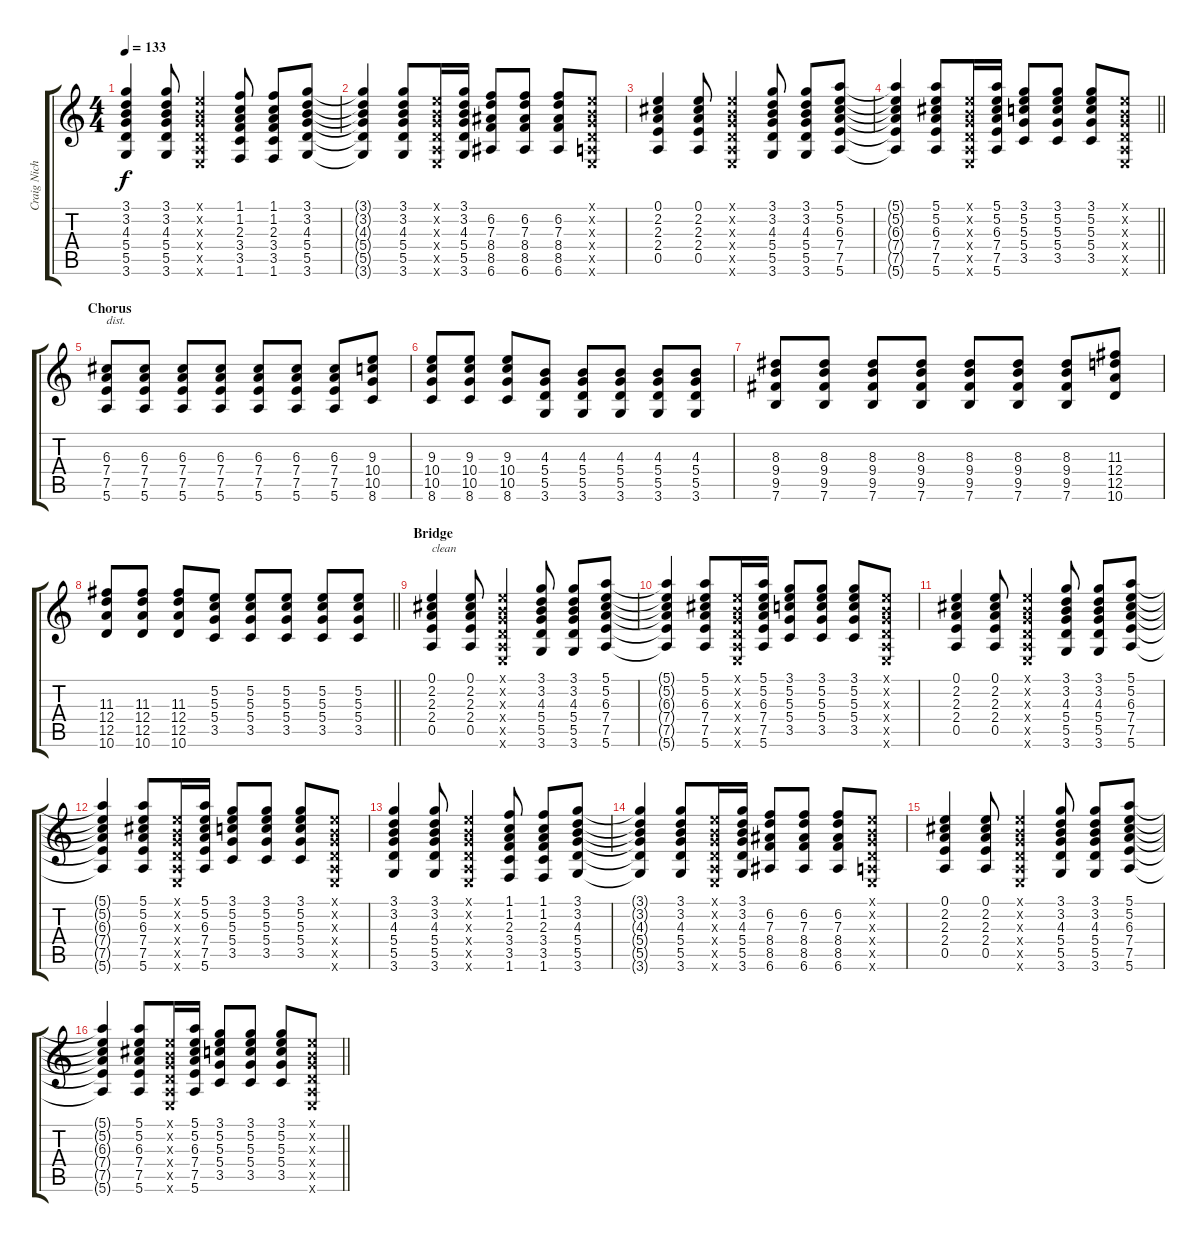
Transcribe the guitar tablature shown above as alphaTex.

\track ("Craig Nicholls (Guitar Track)" "Craig Nich") {instrument distortionguitar}
\staff {score tabs}
\tuning (E4 B3 G3 D3 A2 E2) {hide}
\ts (4 4)
\tempo 133
\clef g2
\ks c
(3.1 3.2 4.3 5.4 5.5 3.6).4{dy f} (3.1 3.2 4.3 5.4 5.5 3.6).8 (0.1{x} 0.2{x} 0.3{x} 0.4{x} 0.5{x} 0.6{x}).4 (1.1 1.2 2.3 3.4 3.5 1.6).8 (1.1 1.2 2.3 3.4 3.5 1.6).8 (3.1 3.2 4.3 5.4 5.5 3.6).8 |
(3.1{t} 3.2{t} 4.3{t} 5.4{t} 5.5{t} 3.6{t}).4 (3.1 3.2 4.3 5.4 5.5 3.6).8 (0.1{x} 0.2{x} 0.3{x} 0.4{x} 0.5{x} 0.6{x}).16 (3.1 3.2 4.3 5.4 5.5 3.6).16 (6.2 7.3 8.4 8.5 6.6).8 (6.2 7.3 8.4 8.5 6.6).8 (6.2 7.3 8.4 8.5 6.6).8 (0.1{x} 0.2{x} 0.3{x} 0.4{x} 0.5{x} 0.6{x}).8 |
(0.1 2.2 2.3 2.4 0.5).4 (0.1 2.2 2.3 2.4 0.5).8 (0.1{x} 0.2{x} 0.3{x} 0.4{x} 0.5{x} 0.6{x}).4 (3.1 3.2 4.3 5.4 5.5 3.6).8 (3.1 3.2 4.3 5.4 5.5 3.6).8 (5.1 5.2 6.3 7.4 7.5 5.6).8 |
\barLineRight lightlight
(5.1{t} 5.2{t} 6.3{t} 7.4{t} 7.5{t} 5.6{t}).4 (5.1 5.2 6.3 7.4 7.5 5.6).8 (0.1{x} 0.2{x} 0.3{x} 0.4{x} 0.5{x} 0.6{x}).16 (5.1 5.2 6.3 7.4 7.5 5.6).16 (3.1 5.2 5.3 5.4 3.5).8 (3.1 5.2 5.3 5.4 3.5).8 (3.1 5.2 5.3 5.4 3.5).8 (0.1{x} 0.2{x} 0.3{x} 0.4{x} 0.5{x} 0.6{x}).8 |
\section ("" "Chorus")
(6.3 7.4 7.5 5.6).8{txt "dist." instrument distortionguitar} (6.3 7.4 7.5 5.6).8 (6.3 7.4 7.5 5.6).8 (6.3 7.4 7.5 5.6).8 (6.3 7.4 7.5 5.6).8 (6.3 7.4 7.5 5.6).8 (6.3 7.4 7.5 5.6).8 (9.3 10.4 10.5 8.6).8 |
(9.3 10.4 10.5 8.6).8 (9.3 10.4 10.5 8.6).8 (9.3 10.4 10.5 8.6).8 (4.3 5.4 5.5 3.6).8 (4.3 5.4 5.5 3.6).8 (4.3 5.4 5.5 3.6).8 (4.3 5.4 5.5 3.6).8 (4.3 5.4 5.5 3.6).8 |
(8.3 9.4 9.5 7.6).8 (8.3 9.4 9.5 7.6).8 (8.3 9.4 9.5 7.6).8 (8.3 9.4 9.5 7.6).8 (8.3 9.4 9.5 7.6).8 (8.3 9.4 9.5 7.6).8 (8.3 9.4 9.5 7.6).8 (11.3 12.4 12.5 10.6).8 |
\barLineRight lightlight
(11.3 12.4 12.5 10.6).8 (11.3 12.4 12.5 10.6).8 (11.3 12.4 12.5 10.6).8 (5.2 5.3 5.4 3.5).8 (5.2 5.3 5.4 3.5).8 (5.2 5.3 5.4 3.5).8 (5.2 5.3 5.4 3.5).8 (5.2 5.3 5.4 3.5).8 |
\section ("" "Bridge")
(0.1 2.2 2.3 2.4 0.5).4{txt "clean" instrument electricguitarclean} (0.1 2.2 2.3 2.4 0.5).8 (0.1{x} 0.2{x} 0.3{x} 0.4{x} 0.5{x} 0.6{x}).4 (3.1 3.2 4.3 5.4 5.5 3.6).8 (3.1 3.2 4.3 5.4 5.5 3.6).8 (5.1 5.2 6.3 7.4 7.5 5.6).8 |
(5.1{t} 5.2{t} 6.3{t} 7.4{t} 7.5{t} 5.6{t}).4 (5.1 5.2 6.3 7.4 7.5 5.6).8 (0.1{x} 0.2{x} 0.3{x} 0.4{x} 0.5{x} 0.6{x}).16 (5.1 5.2 6.3 7.4 7.5 5.6).16 (3.1 5.2 5.3 5.4 3.5).8 (3.1 5.2 5.3 5.4 3.5).8 (3.1 5.2 5.3 5.4 3.5).8 (0.1{x} 0.2{x} 0.3{x} 0.4{x} 0.5{x} 0.6{x}).8 |
(0.1 2.2 2.3 2.4 0.5).4 (0.1 2.2 2.3 2.4 0.5).8 (0.1{x} 0.2{x} 0.3{x} 0.4{x} 0.5{x} 0.6{x}).4 (3.1 3.2 4.3 5.4 5.5 3.6).8 (3.1 3.2 4.3 5.4 5.5 3.6).8 (5.1 5.2 6.3 7.4 7.5 5.6).8 |
(5.1{t} 5.2{t} 6.3{t} 7.4{t} 7.5{t} 5.6{t}).4 (5.1 5.2 6.3 7.4 7.5 5.6).8 (0.1{x} 0.2{x} 0.3{x} 0.4{x} 0.5{x} 0.6{x}).16 (5.1 5.2 6.3 7.4 7.5 5.6).16 (3.1 5.2 5.3 5.4 3.5).8 (3.1 5.2 5.3 5.4 3.5).8 (3.1 5.2 5.3 5.4 3.5).8 (0.1{x} 0.2{x} 0.3{x} 0.4{x} 0.5{x} 0.6{x}).8 |
(3.1 3.2 4.3 5.4 5.5 3.6).4 (3.1 3.2 4.3 5.4 5.5 3.6).8 (0.1{x} 0.2{x} 0.3{x} 0.4{x} 0.5{x} 0.6{x}).4 (1.1 1.2 2.3 3.4 3.5 1.6).8 (1.1 1.2 2.3 3.4 3.5 1.6).8 (3.1 3.2 4.3 5.4 5.5 3.6).8 |
(3.1{t} 3.2{t} 4.3{t} 5.4{t} 5.5{t} 3.6{t}).4 (3.1 3.2 4.3 5.4 5.5 3.6).8 (0.1{x} 0.2{x} 0.3{x} 0.4{x} 0.5{x} 0.6{x}).16 (3.1 3.2 4.3 5.4 5.5 3.6).16 (6.2 7.3 8.4 8.5 6.6).8 (6.2 7.3 8.4 8.5 6.6).8 (6.2 7.3 8.4 8.5 6.6).8 (0.1{x} 0.2{x} 0.3{x} 0.4{x} 0.5{x} 0.6{x}).8 |
(0.1 2.2 2.3 2.4 0.5).4 (0.1 2.2 2.3 2.4 0.5).8 (0.1{x} 0.2{x} 0.3{x} 0.4{x} 0.5{x} 0.6{x}).4 (3.1 3.2 4.3 5.4 5.5 3.6).8 (3.1 3.2 4.3 5.4 5.5 3.6).8 (5.1 5.2 6.3 7.4 7.5 5.6).8 |
\barLineRight lightlight
(5.1{t} 5.2{t} 6.3{t} 7.4{t} 7.5{t} 5.6{t}).4 (5.1 5.2 6.3 7.4 7.5 5.6).8 (0.1{x} 0.2{x} 0.3{x} 0.4{x} 0.5{x} 0.6{x}).16 (5.1 5.2 6.3 7.4 7.5 5.6).16 (3.1 5.2 5.3 5.4 3.5).8 (3.1 5.2 5.3 5.4 3.5).8 (3.1 5.2 5.3 5.4 3.5).8 (0.1{x} 0.2{x} 0.3{x} 0.4{x} 0.5{x} 0.6{x}).8
